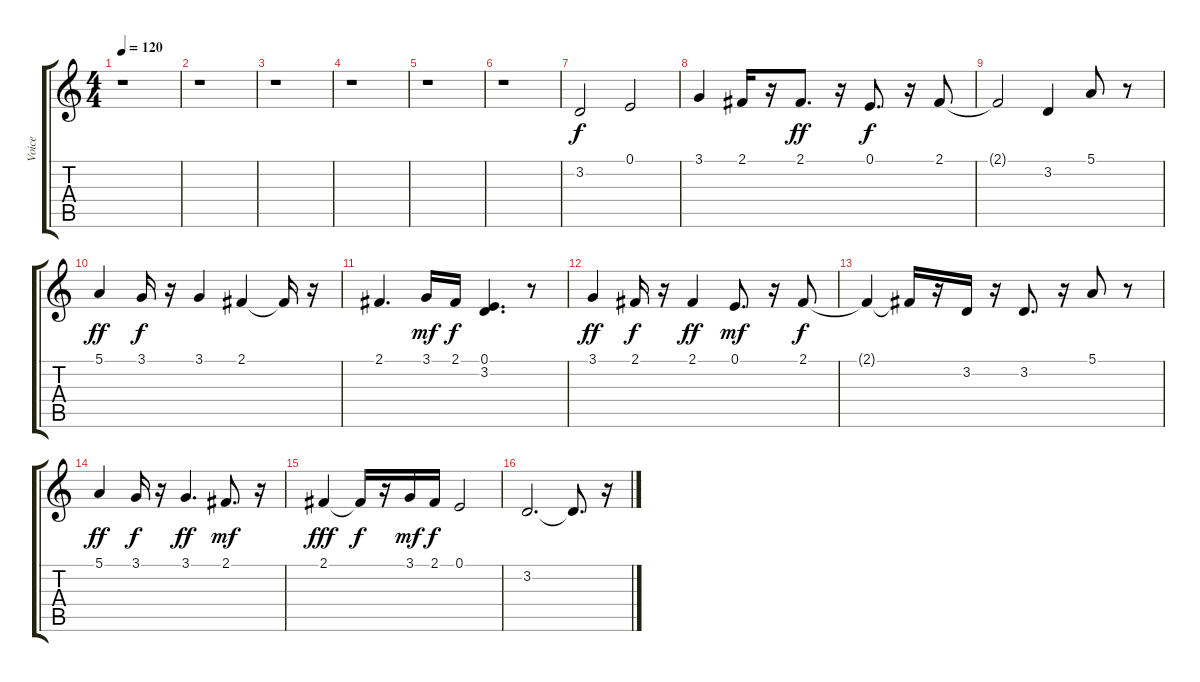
\track ("Voice" "Voice") {instrument lead8bassandlead}
\staff {score tabs}
\tuning (E4 B3 G3 D3 A2 E2) {hide}
\ts (4 4)
\tempo 120
\clef g2
\ks c
r.1{dy f} |
r.1 |
r.1 |
r.1 |
r.1 |
r.1 |
3.2.2 0.1.2 |
3.1.4 2.1.16 r.16 2.1.8{d dy ff} r.16 0.1.8{d dy f} r.16 2.1.8 |
2.1{t}.2 3.2.4 5.1.8 r.8 |
5.1.4{dy ff} 3.1.16{dy f} r.16 3.1.4 2.1.4 2.1{t}.16 r.16 |
2.1.4{d} 3.1.16{dy mf} 2.1.16{dy f} (0.1 3.2).4{d} r.8 |
3.1.4{dy ff} 2.1.16{dy f} r.16 2.1.4{dy ff} 0.1.8{d dy mf} r.16 2.1.8{dy f} |
2.1{t}.4 2.1{t}.16 r.16 3.2.16 r.16 3.2.8{d} r.16 5.1.8 r.8 |
5.1.4{dy ff} 3.1.16{dy f} r.16 3.1.4{d dy ff} 2.1.8{d dy mf} r.16 |
2.1.4{dy fff} 2.1{t}.16{dy f} r.16 3.1.16{dy mf} 2.1.16{dy f} 0.1.2 |
3.2.2{d} 3.2{t}.8{d} r.16
